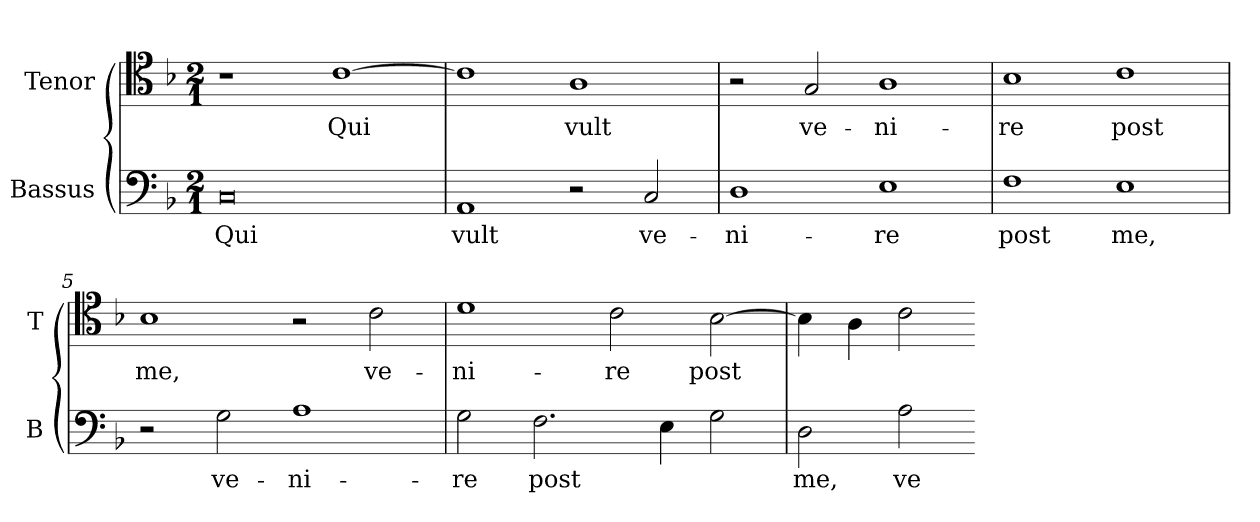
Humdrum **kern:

**kern	**text	**kern	**text
*part2	*part2	*part1	*part1
*staff2	*staff2	*staff1	*staff1
*I"Bassus	*	*I"Tenor	*
*I'B	*	*I'T	*
*clefF4	*	*clefC4	*
*k[b-]	*	*k[b-]	*
*F:	*	*F:	*
*M2/1	*	*M2/1	*
=1	=1	=1	=1
0C	Qui	1r	.
.	.	[1c	Qui
=2	=2	=2	=2
1AA	vult	1c]	.
2r	.	1A	vult
2C	ve-	.	.
=3	=3	=3	=3
1D	-ni-	2r	.
.	.	2G	ve-
1E	-re	1A	-ni-
=4	=4	=4	=4
1F	post	1B-	-re
1E	me,	1c	post
=5	=5	=5	=5
2r	.	1B-	me,
2G	ve-	.	.
1A	-ni-	2r	.
.	.	2c	ve-
=6	=6	=6	=6
2G	-re	1d	-ni-
2.F	post	.	.
.	.	2c	-re
4E	.	.	.
2G	.	[2B-	post
=7	=7	=7	=7
2Di	me,	4B-]	.
.	.	4A	.
2Ai	ve-	2c	.
=-	=-	=-	=-
*-	*-	*-	*-
